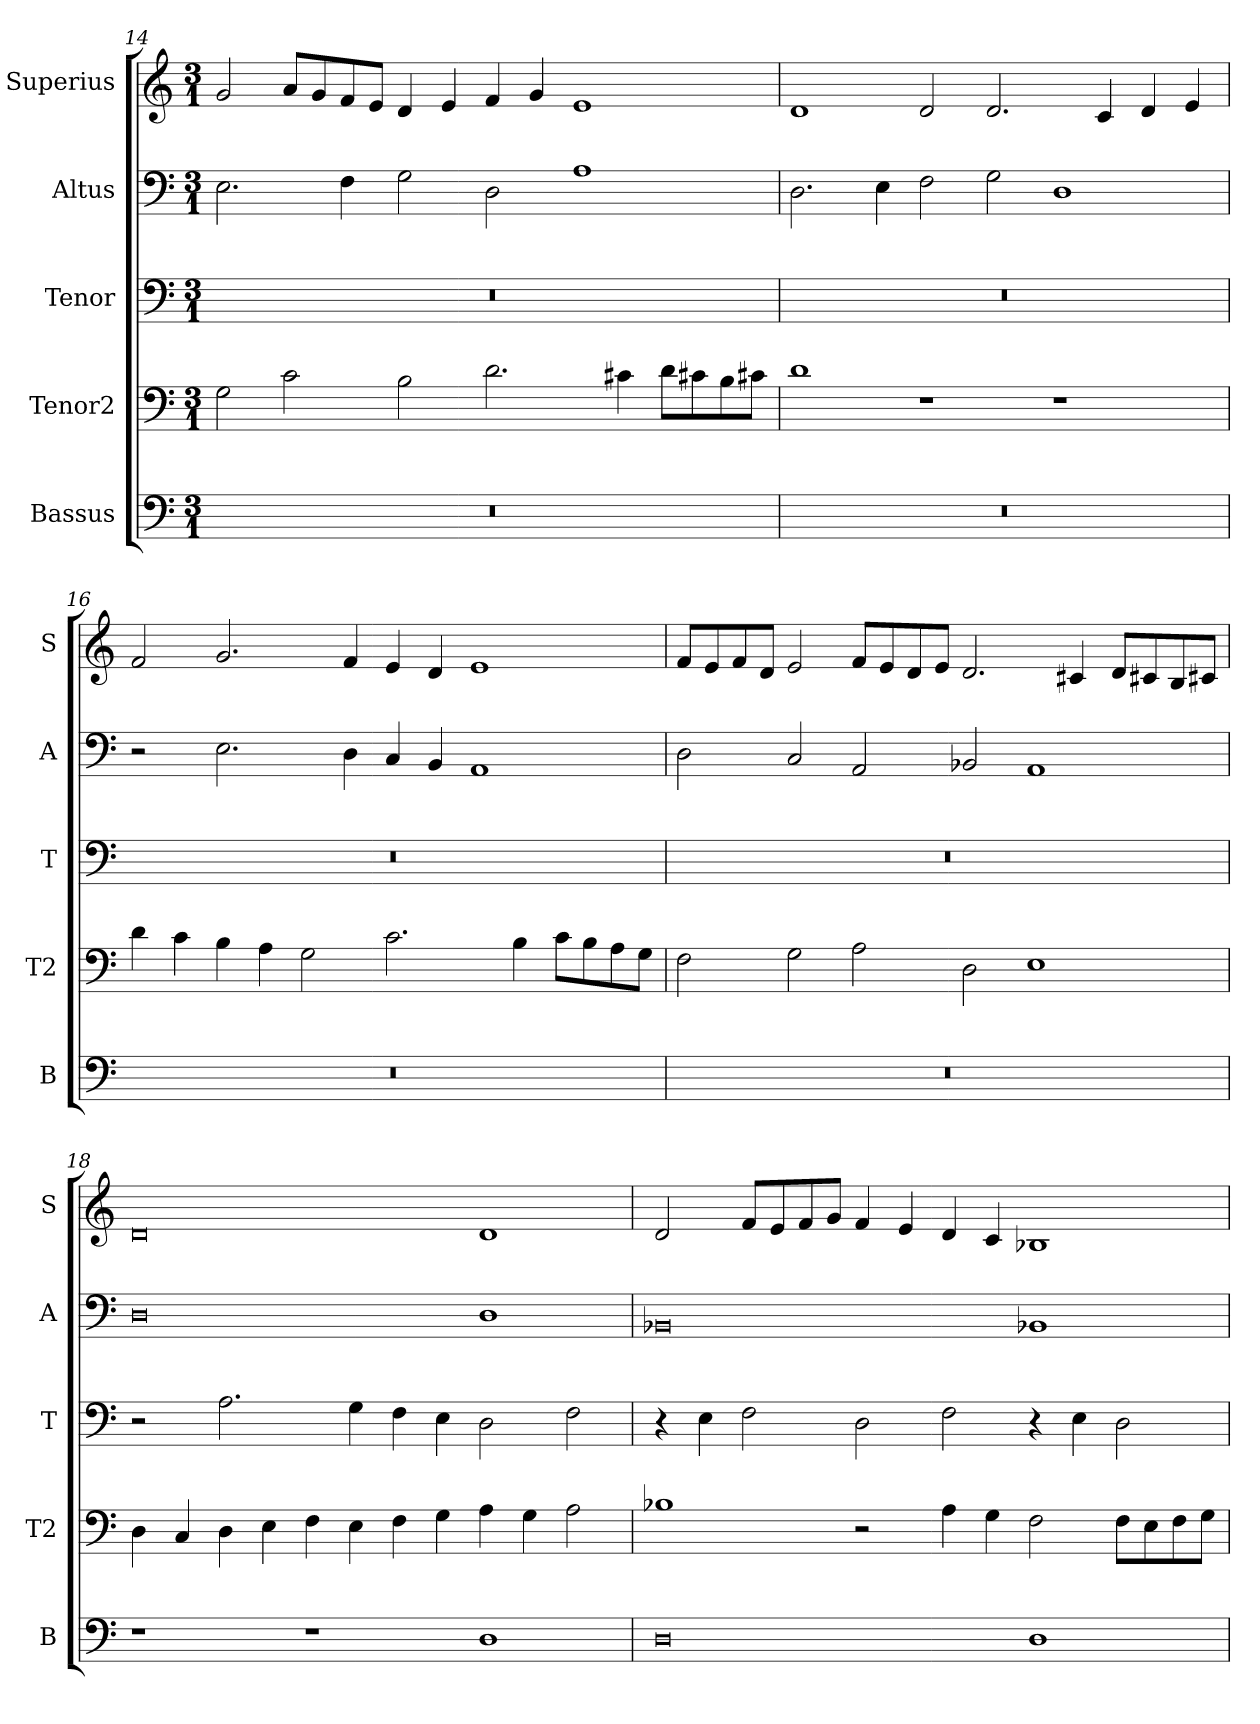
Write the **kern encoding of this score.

**kern	**kern	**kern	**kern	**kern
*part5	*part4	*part3	*part2	*part1
*staff5	*staff4	*staff3	*staff2	*staff1
*I"Bassus	*I"Tenor2	*I"Tenor	*I"Altus	*I"Superius
*I'B	*I'T2	*I'T	*I'A	*I'S
*clefF4	*clefF4	*clefF4	*clefF4	*clefG2
*k[]	*k[]	*k[]	*k[]	*k[]
*a:	*a:	*a:	*a:	*a:
*M3/1	*M3/1	*M3/1	*M3/1	*M3/1
=14	=14	=14	=14	=14
0.r	2G	0.r	2.E	2g
.	2c	.	.	8aL
.	.	.	.	8g
.	.	.	4F	8f
.	.	.	.	8eJ
.	2B	.	2G	4d
.	.	.	.	4e
.	2.d	.	2D	4f
.	.	.	.	4g
.	.	.	1A	1e
.	4c#X	.	.	.
.	8dL	.	.	.
.	8c#X	.	.	.
.	8B	.	.	.
.	8c#XJ	.	.	.
=15	=15	=15	=15	=15
0.r	1d	0.r	2.D	1d
.	.	.	4E	.
.	1r	.	2F	2d
.	.	.	2G	2.d
.	1r	.	1D	.
.	.	.	.	4c
.	.	.	.	4d
.	.	.	.	4e
=16	=16	=16	=16	=16
0.r	4d	0.r	2r	2f
.	4c	.	.	.
.	4B	.	2.E	2.g
.	4A	.	.	.
.	2G	.	.	.
.	.	.	4D	4f
.	2.c	.	4C	4e
.	.	.	4BB	4d
.	.	.	1AA	1e
.	4B	.	.	.
.	8cL	.	.	.
.	8B	.	.	.
.	8A	.	.	.
.	8GJ	.	.	.
=17	=17	=17	=17	=17
0.r	2F	0.r	2D	8fL
.	.	.	.	8e
.	.	.	.	8f
.	.	.	.	8dJ
.	2G	.	2C	2e
.	2A	.	2AA	8fL
.	.	.	.	8e
.	.	.	.	8d
.	.	.	.	8eJ
.	2D	.	2BB-X	2.d
.	1E	.	1AA	.
.	.	.	.	4c#X
.	.	.	.	8dL
.	.	.	.	8c#X
.	.	.	.	8B
.	.	.	.	8c#XJ
=18	=18	=18	=18	=18
1r	4D	2r	0D	0d
.	4C	.	.	.
.	4D	2.A	.	.
.	4E	.	.	.
1r	4F	.	.	.
.	4E	4G	.	.
.	4F	4F	.	.
.	4G	4E	.	.
1D	4A	2D	1D	1d
.	4G	.	.	.
.	2A	2F	.	.
=19	=19	=19	=19	=19
0D	1B-X	4r	0BB-X	2d
.	.	4E	.	.
.	.	2F	.	8fL
.	.	.	.	8e
.	.	.	.	8f
.	.	.	.	8gJ
.	2r	2D	.	4f
.	.	.	.	4e
.	4A	2F	.	4d
.	4G	.	.	4c
1D	2F	4r	1BB-X	1B-X
.	.	4E	.	.
.	8FL	2D	.	.
.	8E	.	.	.
.	8F	.	.	.
.	8GJ	.	.	.
=	=	=	=	=
*-	*-	*-	*-	*-
